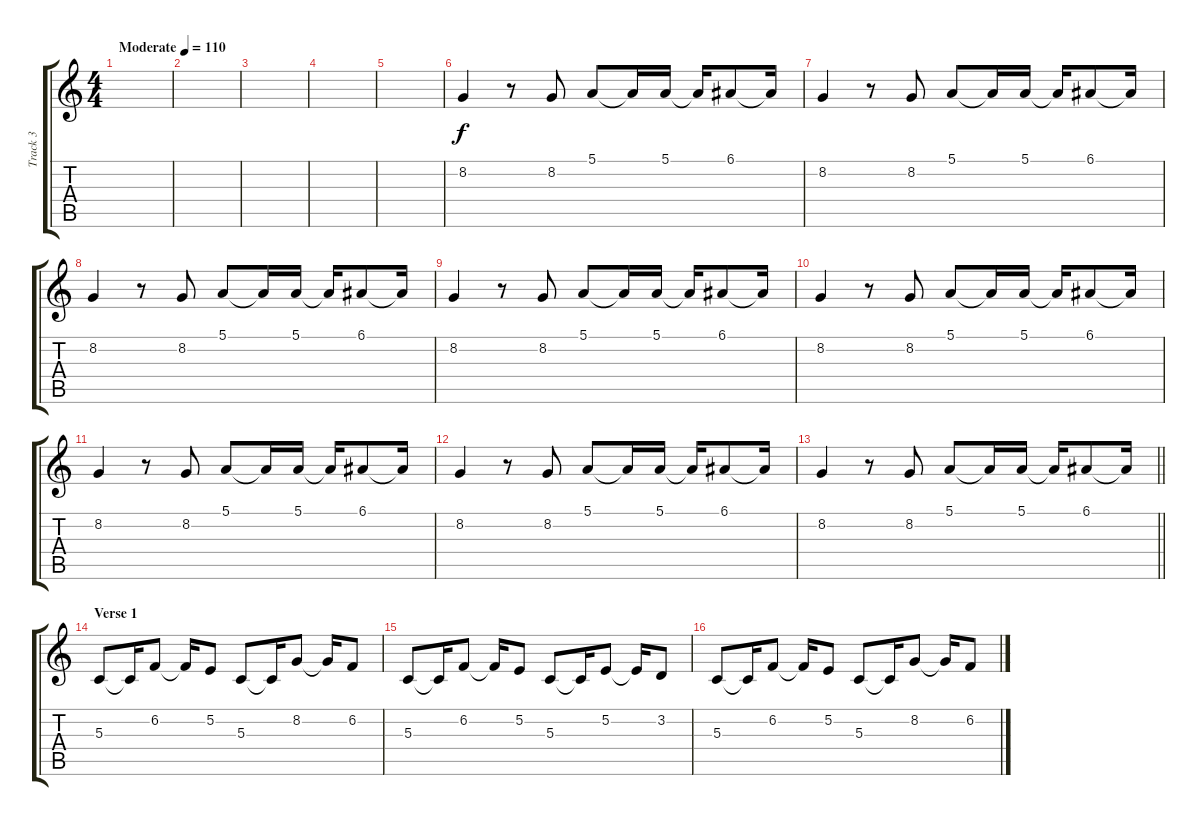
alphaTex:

\track ("Track 3" "Track 3") {instrument choiraahs}
\staff {score tabs}
\tuning (E4 B3 G3 D3 A2 E2) {hide}
\ts (4 4)
\tempo (110 "Moderate")
\clef g2
\ks c
|
|
|
|
|
8.2.4 r.8 8.2.8 5.1.8 5.1{t}.16 5.1.16 5.1{t}.16 6.1.8 6.1{t}.16 |
8.2.4 r.8 8.2.8 5.1.8 5.1{t}.16 5.1.16 5.1{t}.16 6.1.8 6.1{t}.16 |
8.2.4 r.8 8.2.8 5.1.8 5.1{t}.16 5.1.16 5.1{t}.16 6.1.8 6.1{t}.16 |
8.2.4 r.8 8.2.8 5.1.8 5.1{t}.16 5.1.16 5.1{t}.16 6.1.8 6.1{t}.16 |
8.2.4 r.8 8.2.8 5.1.8 5.1{t}.16 5.1.16 5.1{t}.16 6.1.8 6.1{t}.16 |
8.2.4 r.8 8.2.8 5.1.8 5.1{t}.16 5.1.16 5.1{t}.16 6.1.8 6.1{t}.16 |
8.2.4 r.8 8.2.8 5.1.8 5.1{t}.16 5.1.16 5.1{t}.16 6.1.8 6.1{t}.16 |
\barLineRight lightlight
8.2.4 r.8 8.2.8 5.1.8 5.1{t}.16 5.1.16 5.1{t}.16 6.1.8 6.1{t}.16 |
\section ("" "Verse 1")
5.3.8 5.3{t}.16 6.2.8 6.2{t}.16 5.2.8 5.3.8 5.3{t}.16 8.2.8 8.2{t}.16 6.2.8 |
5.3.8 5.3{t}.16 6.2.8 6.2{t}.16 5.2.8 5.3.8 5.3{t}.16 5.2.8 5.2{t}.16 3.2.8 |
5.3.8 5.3{t}.16 6.2.8 6.2{t}.16 5.2.8 5.3.8 5.3{t}.16 8.2.8 8.2{t}.16 6.2.8
